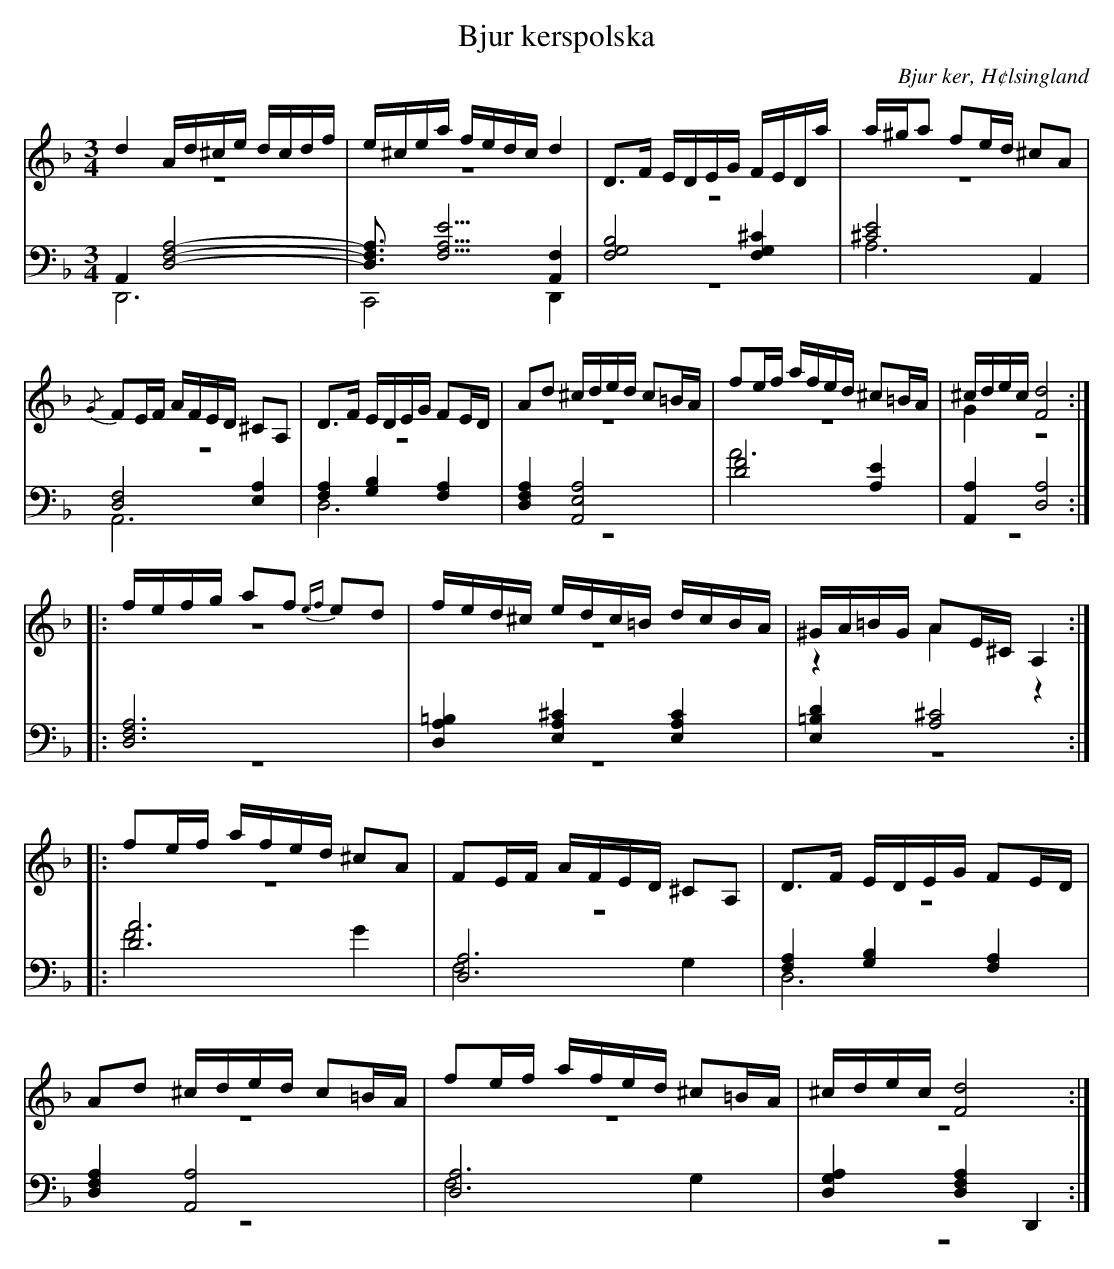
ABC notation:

X:1
T: Bjur kerspolska
O: Bjur ker, H¢lsingland
M: 3/4
L: 1/16
K: Dm
V:1
V:2 merge
V:3
V:4 merge
V:1
d4 Ad^ce dcdf |e^cea fedc d4|D2>F2 EDEG FEDa|a^ga2 f2ed ^c2A2|
{/G}F2EF AFED ^C2A,2|D2>F2 EDEG F2ED|A2d2 ^cded c2=BA|f2ef afed ^c2=BA|^cdec [F8d8]:|
|:fefg a2f2 {ef}e2d2 |fed^c edc=B dcBA|^GA=BG A2E^C A,4:|
|:f2ef afed ^c2A2|F2EF AFED ^C2A,2|D2>F2 EDEG F2ED|
A2d2 ^cded c2=BA|f2ef afed ^c2=BA|^cdec [F8d8]:|
V:2
z12|z12|z12|z12|
z12|z12|z12|z12|G4 z8:|
|:z12|z12|z4 A4 z4:|
|:z12|z12|z12|
z12|z12|z12:|
V:3 clef=bass
A,,4 [D,8F,8A,8]-|[D,3F,3A,3] [F,5A,5E5] [F,4A,,4]|[B,8F,8G,8] [^C4F,4G,4]|[^C8E8] A,,4|
[D,8F,8] [E,4A,4]|[F,4A,4] [G,4B,4] [F,4A,4]|[D,4F,4A,4] [A,,8E,8A,8]|[D8F8] [A,4E4]|[A,,4A,4] [D,8A,8]:|
|:[D,12F,12A,12]|[D,4A,4=B,4] [E,4A,4^C4] [E,4A,4C4]|[E,4=B,4D4] [A,8^C8]:|
|:[D12A12]|[D,12A,12]|[F,4A,4] [G,4B,4] [F,4A,4]|
[D,4F,4A,4] [A,,8A,8]|[D,12A,12]|[D,4G,4A,4] [D,4F,4A,4] D,,4:|
V:4 clef=bass
D,,12|C,,8 D,,4|z12|A,12|
A,,12|D,12|z12|A12|z12:|
|:z12|z12|z12:|
|:F8 G4|F,8 G,4|D,12|
z12|F,8 G,4|z12:|
